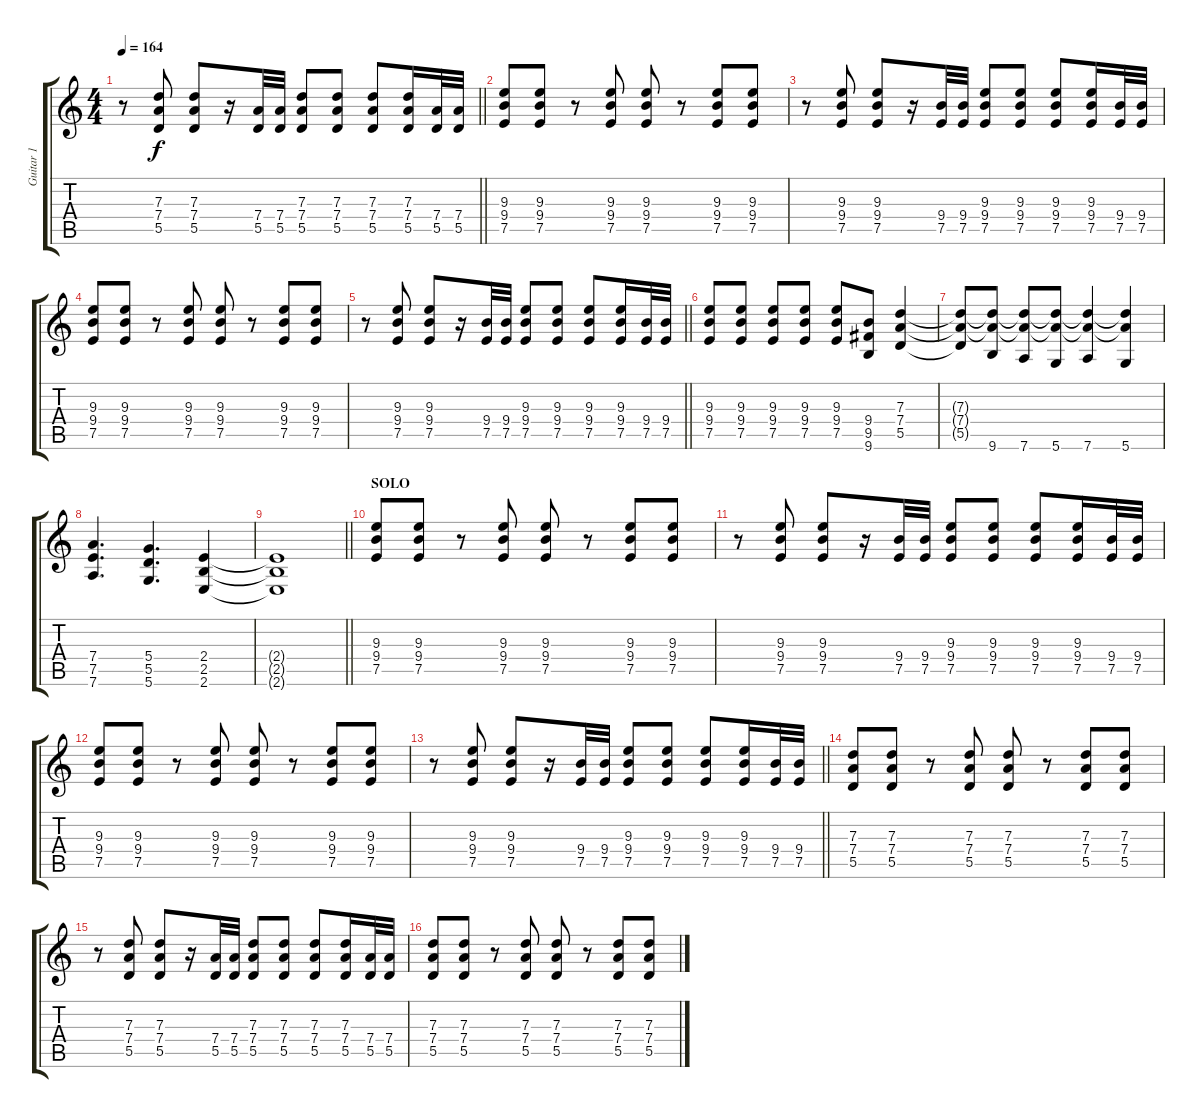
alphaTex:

\track ("Guitar 1" "Guitar 1") {instrument distortionguitar}
\staff {score tabs}
\tuning (E4 B3 G3 D3 A2 D2) {hide}
\ts (4 4)
\tempo 164
\clef g2
\barLineRight lightlight
\ks c
r.8{dy f} (7.3 7.4 5.5).8 (7.3 7.4 5.5).8 r.16 (7.4 5.5).32 (7.4 5.5).32 (7.3 7.4 5.5).8 (7.3 7.4 5.5).8 (7.3 7.4 5.5).8 (7.3 7.4 5.5).16 (7.4 5.5).32 (7.4 5.5).32 |
(9.3 9.4 7.5).8 (9.3 9.4 7.5).8 r.8 (9.3 9.4 7.5).8 (9.3 9.4 7.5).8 r.8 (9.3 9.4 7.5).8 (9.3 9.4 7.5).8 |
r.8 (9.3 9.4 7.5).8 (9.3 9.4 7.5).8 r.16 (9.4 7.5).32 (9.4 7.5).32 (9.3 9.4 7.5).8 (9.3 9.4 7.5).8 (9.3 9.4 7.5).8 (9.3 9.4 7.5).16 (9.4 7.5).32 (9.4 7.5).32 |
(9.3 9.4 7.5).8 (9.3 9.4 7.5).8 r.8 (9.3 9.4 7.5).8 (9.3 9.4 7.5).8 r.8 (9.3 9.4 7.5).8 (9.3 9.4 7.5).8 |
\barLineRight lightlight
r.8 (9.3 9.4 7.5).8 (9.3 9.4 7.5).8 r.16 (9.4 7.5).32 (9.4 7.5).32 (9.3 9.4 7.5).8 (9.3 9.4 7.5).8 (9.3 9.4 7.5).8 (9.3 9.4 7.5).16 (9.4 7.5).32 (9.4 7.5).32 |
(9.3 9.4 7.5).8 (9.3 9.4 7.5).8 (9.3 9.4 7.5).8 (9.3 9.4 7.5).8 (9.3 9.4 7.5).8 (9.4 9.5 9.6).8 (7.3 7.4 5.5).4 |
(7.3{t} 7.4{t} 5.5{t}).8 (7.3{t} 7.4{t} 9.6).8 (7.3{t} 7.4{t} 7.6).8 (7.3{t} 7.4{t} 5.6).8 (7.3{t} 7.4{t} 7.6).4 (7.3{t} 7.4{t} 5.6).4 |
(7.4 7.5 7.6).4{d} (5.4 5.5 5.6).4{d} (2.4 2.5 2.6).4 |
\barLineRight lightlight
(2.4{t} 2.5{t} 2.6{t}).1 |
\section ("" "SOLO")
(9.3 9.4 7.5).8 (9.3 9.4 7.5).8 r.8 (9.3 9.4 7.5).8 (9.3 9.4 7.5).8 r.8 (9.3 9.4 7.5).8 (9.3 9.4 7.5).8 |
r.8 (9.3 9.4 7.5).8 (9.3 9.4 7.5).8 r.16 (9.4 7.5).32 (9.4 7.5).32 (9.3 9.4 7.5).8 (9.3 9.4 7.5).8 (9.3 9.4 7.5).8 (9.3 9.4 7.5).16 (9.4 7.5).32 (9.4 7.5).32 |
(9.3 9.4 7.5).8 (9.3 9.4 7.5).8 r.8 (9.3 9.4 7.5).8 (9.3 9.4 7.5).8 r.8 (9.3 9.4 7.5).8 (9.3 9.4 7.5).8 |
\barLineRight lightlight
r.8 (9.3 9.4 7.5).8 (9.3 9.4 7.5).8 r.16 (9.4 7.5).32 (9.4 7.5).32 (9.3 9.4 7.5).8 (9.3 9.4 7.5).8 (9.3 9.4 7.5).8 (9.3 9.4 7.5).16 (9.4 7.5).32 (9.4 7.5).32 |
(7.3 7.4 5.5).8 (7.3 7.4 5.5).8 r.8 (7.3 7.4 5.5).8 (7.3 7.4 5.5).8 r.8 (7.3 7.4 5.5).8 (7.3 7.4 5.5).8 |
r.8 (7.3 7.4 5.5).8 (7.3 7.4 5.5).8 r.16 (7.4 5.5).32 (7.4 5.5).32 (7.3 7.4 5.5).8 (7.3 7.4 5.5).8 (7.3 7.4 5.5).8 (7.3 7.4 5.5).16 (7.4 5.5).32 (7.4 5.5).32 |
(7.3 7.4 5.5).8 (7.3 7.4 5.5).8 r.8 (7.3 7.4 5.5).8 (7.3 7.4 5.5).8 r.8 (7.3 7.4 5.5).8 (7.3 7.4 5.5).8
